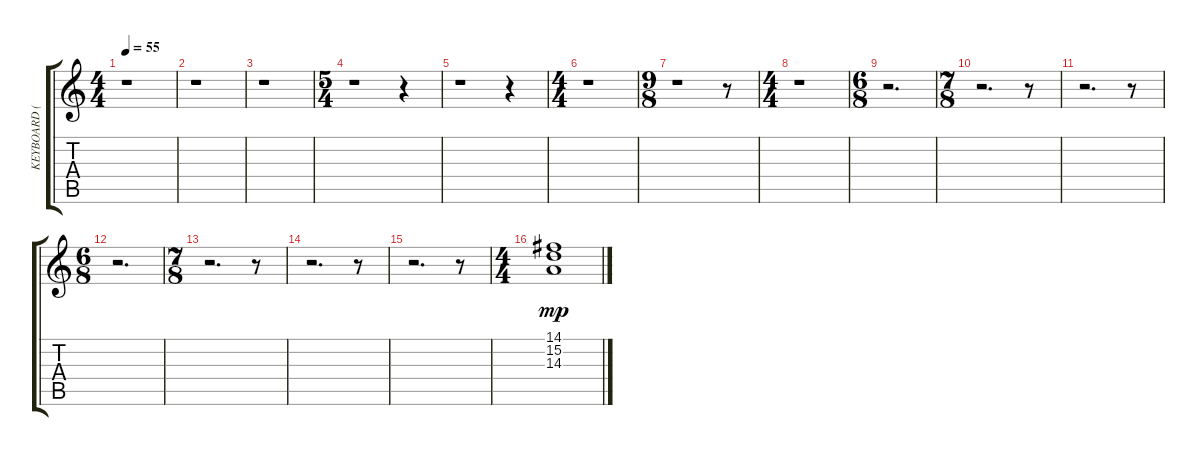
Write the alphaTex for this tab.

\track ("KEYBOARD (STRINGS" "KEYBOARD (") {instrument stringensemble1}
\staff {score tabs}
\tuning (E4 B3 G3 D3 A2 E2) {hide}
\ts (4 4)
\tempo 55
\clef g2
\ks c
r.1{dy mp} |
r.1 |
r.1 |
\ts (5 4)
r.1 r.4 |
r.1 r.4 |
\ts (4 4)
r.1 |
\ts (9 8)
r.1 r.8 |
\ts (4 4)
r.1 |
\ts (6 8)
r.2{d} |
\ts (7 8)
r.2{d} r.8 |
r.2{d} r.8 |
\ts (6 8)
r.2{d} |
\ts (7 8)
r.2{d} r.8 |
r.2{d} r.8 |
r.2{d} r.8 |
\ts (4 4)
(14.1 15.2 14.3).1{volume 12 balance 9 instrument synthstrings1}
